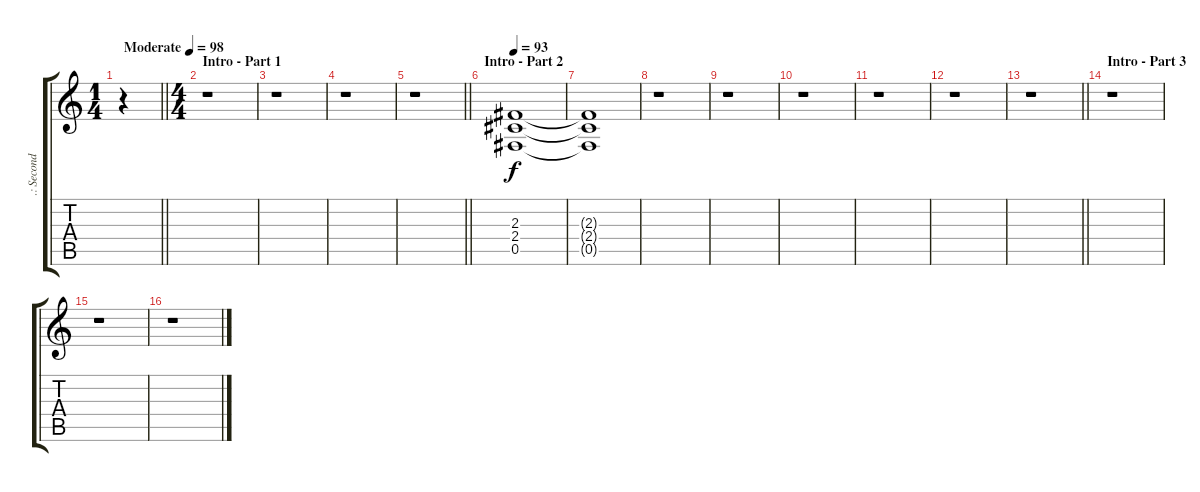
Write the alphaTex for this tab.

\track (".: Second Lead Guitar :." ".: Second ") {instrument distortionguitar}
\staff {score tabs}
\tuning (Db4 Ab3 E3 B2 Gb2 Db2) {hide}
\ts (1 4)
\tempo (98 "Moderate")
\clef g2
\barLineRight lightlight
\ks c
r.4{dy f instrument distortionguitar} |
\ts (4 4)
\section ("" "Intro - Part 1")
r.1 |
r.1 |
r.1 |
\barLineRight lightlight
r.1 |
\section ("" "Intro - Part 2")
\tempo 93
(2.3 2.4 0.5).1 |
(2.3{t} 2.4{t} 0.5{t}).1 |
r.1 |
r.1 |
r.1 |
r.1 |
r.1 |
\barLineRight lightlight
r.1 |
\section ("" "Intro - Part 3")
r.1 |
r.1 |
r.1
